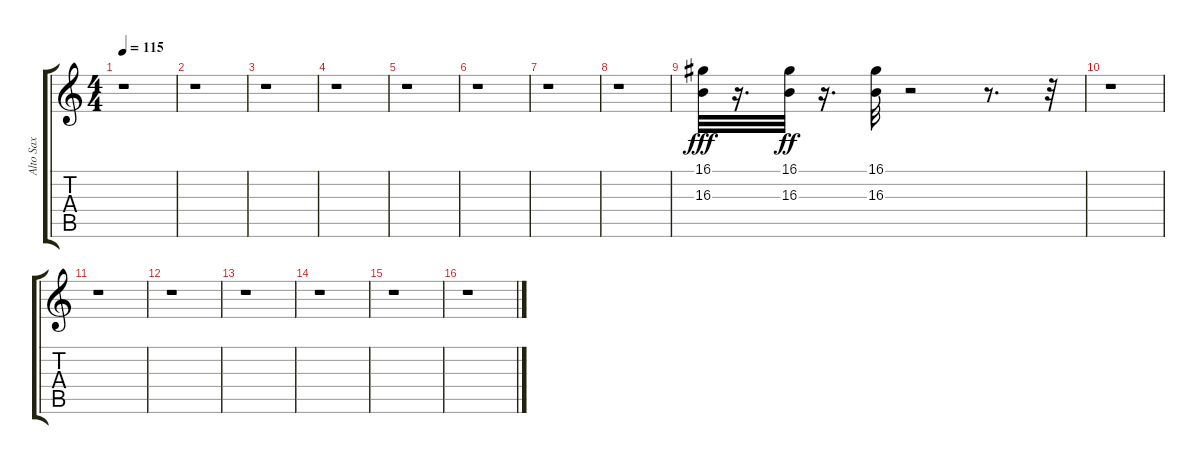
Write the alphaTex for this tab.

\track ("Alto Sax" "Alto Sax") {instrument altosax}
\staff {score tabs}
\tuning (E4 B3 G3 D3 A2 E2) {hide}
\ts (4 4)
\tempo 115
\clef g2
\ks c
r.1{dy ff} |
r.1 |
r.1 |
r.1 |
r.1 |
r.1 |
r.1 |
r.1 |
(16.1 16.3).32{dy fff} r.16{d} (16.1 16.3).32{dy ff} r.16{d} (16.1 16.3).32 r.2 r.8{d} r.32 |
r.1 |
r.1 |
r.1 |
r.1 |
r.1 |
r.1 |
r.1
